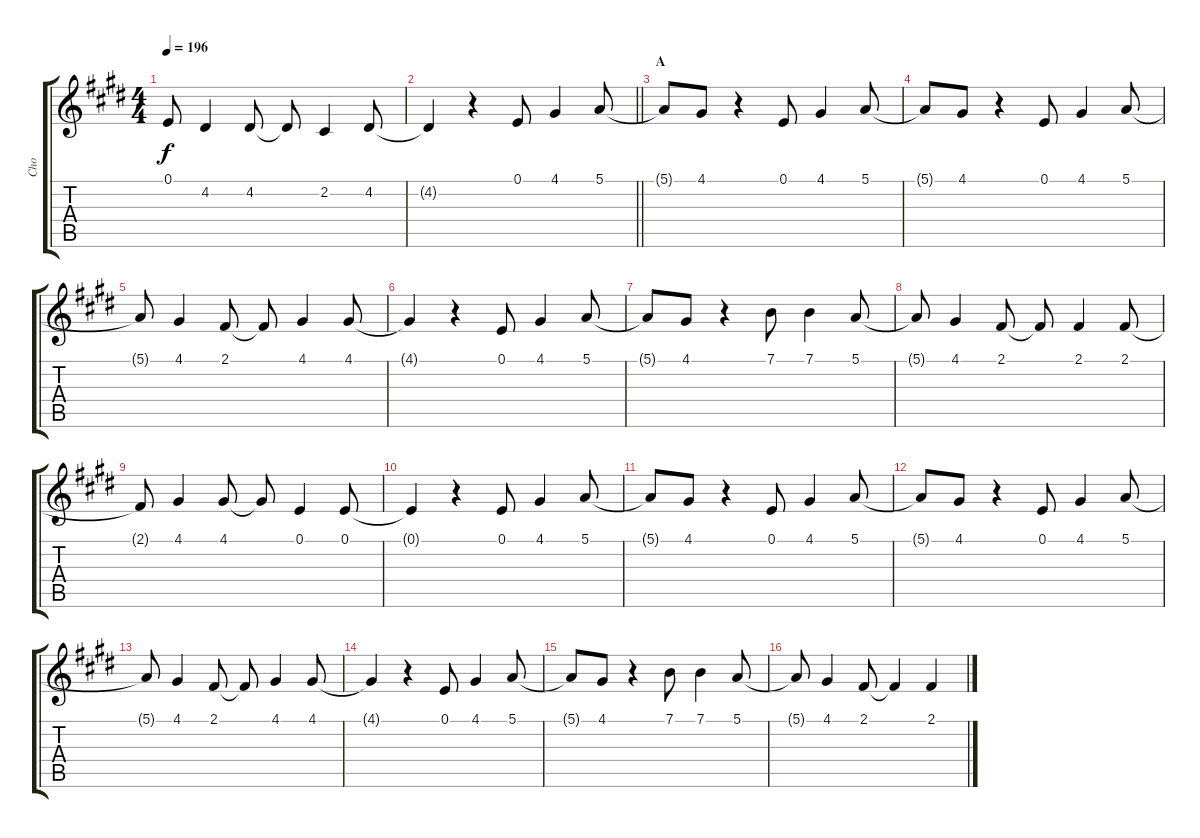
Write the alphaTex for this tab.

\track ("Cho" "Cho") {instrument flute}
\staff {score tabs}
\tuning (E4 B3 G3 D3 A2 E2) {hide}
\ts (4 4)
\tempo 196
\clef g2
\ks e
0.1.8{dy f} 4.2.4 4.2.8 4.2{t}.8 2.2.4 4.2.8 |
\barLineRight lightlight
4.2{t}.4 r.4 0.1.8 4.1.4 5.1.8 |
\section ("" "A")
5.1{t}.8 4.1.8 r.4 0.1.8 4.1.4 5.1.8 |
5.1{t}.8 4.1.8 r.4 0.1.8 4.1.4 5.1.8 |
5.1{t}.8 4.1.4 2.1.8 2.1{t}.8 4.1.4 4.1.8 |
4.1{t}.4 r.4 0.1.8 4.1.4 5.1.8 |
5.1{t}.8 4.1.8 r.4 7.1.8 7.1.4 5.1.8 |
5.1{t}.8 4.1.4 2.1.8 2.1{t}.8 2.1.4 2.1.8 |
2.1{t}.8 4.1.4 4.1.8 4.1{t}.8 0.1.4 0.1.8 |
0.1{t}.4 r.4 0.1.8 4.1.4 5.1.8 |
5.1{t}.8 4.1.8 r.4 0.1.8 4.1.4 5.1.8 |
5.1{t}.8 4.1.8 r.4 0.1.8 4.1.4 5.1.8 |
5.1{t}.8 4.1.4 2.1.8 2.1{t}.8 4.1.4 4.1.8 |
4.1{t}.4 r.4 0.1.8 4.1.4 5.1.8 |
5.1{t}.8 4.1.8 r.4 7.1.8 7.1.4 5.1.8 |
5.1{t}.8 4.1.4 2.1.8 2.1{t}.4 2.1.4
